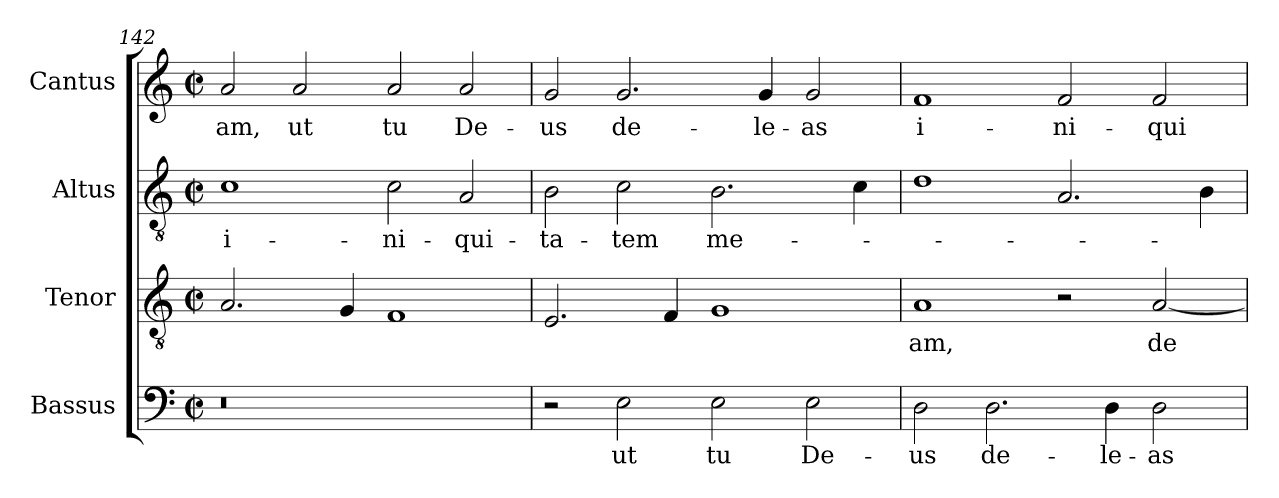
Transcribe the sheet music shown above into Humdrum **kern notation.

**kern	**text	**kern	**text	**kern	**text	**kern	**text
*part4	*part4	*part3	*part3	*part2	*part2	*part1	*part1
*staff4	*staff4	*staff3	*staff3	*staff2	*staff2	*staff1	*staff1
*I"Bassus	*	*I"Tenor	*	*I"Altus	*	*I"Cantus	*
!!LO:PB:g=z
*clefF4	*	*clefGv2	*	*clefGv2	*	*clefG2	*
*k[]	*	*k[]	*	*	*	*k[]	*
*C:	*	*C:	*	*	*	*C:	*
*M2/2	*	*M2/2	*	*M2/2	*	*M2/2	*
*met(c|)	*	*met(c|)	*	*met(c|)	*	*met(c|)	*
=142	=142	=142	=142	=142	=142	=142	=142
!	!	!	!	!	!LO:LY:b:cj	!	!LO:LY:b:cj
0r	.	2.A/	.	1c	i-	2a/	-am,
!	!	!	!	!	!	!	!LO:LY:b:cj
.	.	.	.	.	.	2a/	ut
.	.	4G/	.	.	.	.	.
!	!	!	!	!	!LO:LY:b:cj	!	!LO:LY:b:cj
.	.	1F	.	2c\	-ni-	2a/	tu
!	!	!	!	!	!LO:LY:b:cj	!	!LO:LY:b:cj
.	.	.	.	2A/	-qui-	2a/	De-
=143	=143	=143	=143	=143	=143	=143	=143
!	!	!	!	!	!LO:LY:b:cj	!	!LO:LY:b:cj
2r	.	2.E/	.	2B\	-ta-	2g/	-us
!	!LO:LY:b:cj	!	!	!	!LO:LY:b:cj	!	!LO:LY:b:cj
2E\	ut	.	.	2c\	-tem	2.g/	de-
.	.	4F/	.	.	.	.	.
!	!LO:LY:b:cj	!	!	!	!LO:LY:b	!	!
2E\	tu	1G	.	2.B\	me-	.	.
!	!	!	!	!	!	!	!LO:LY:b:cj
.	.	.	.	.	.	4g/	-le-
!	!LO:LY:b:cj	!	!	!	!	!	!LO:LY:b:cj
2E\	De-	.	.	.	.	2g/	-as
.	.	.	.	4c\	.	.	.
=144	=144	=144	=144	=144	=144	=144	=144
!	!LO:LY:b:cj	!	!LO:LY:b:cj	!	!	!	!LO:LY:b:cj
2D\	-us	1A	am,	1d	.	1f	i-
!	!LO:LY:b:cj	!	!	!	!	!	!
2.D\	de-	.	.	.	.	.	.
!	!	!	!	!	!	!	!LO:LY:b:cj
.	.	2r	.	2.A/	.	2f/	-ni-
!	!LO:LY:b:cj	!	!	!	!	!	!
4D\	-le-	.	.	.	.	.	.
!	!LO:LY:b:cj	!	!LO:LY:b:cj	!	!	!	!LO:LY:b:cj
2D\	-as	[<2A/	de-	.	.	2f/	-qui-
.	.	.	.	4B\	.	.	.
=	=	=	=	=	=	=	=
*-	*-	*-	*-	*-	*-	*-	*-
